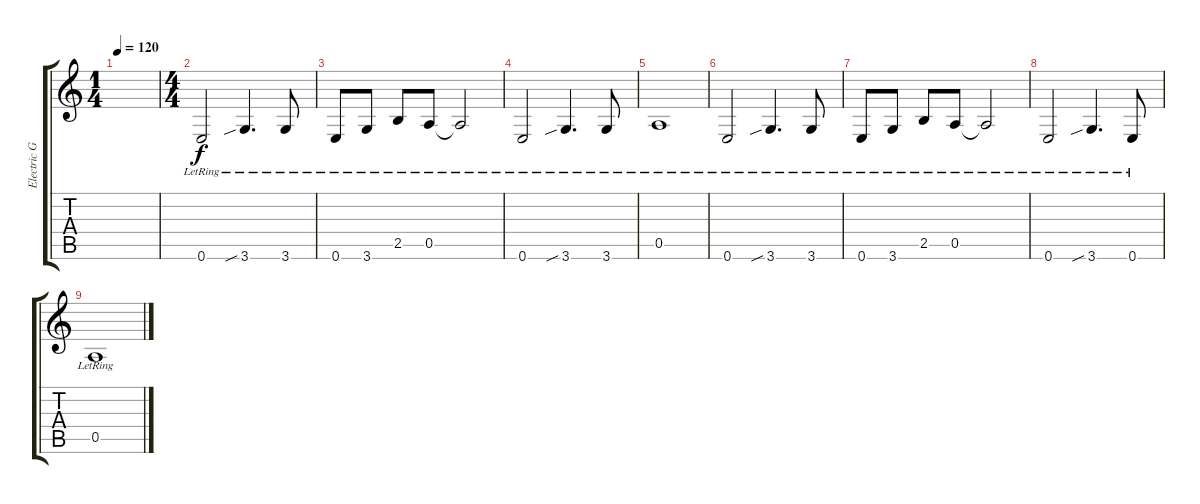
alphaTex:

\track ("Electric Guitar-bass" "Electric G") {instrument electricguitarclean}
\staff {score tabs}
\tuning (E4 B3 G3 D3 A2 E2) {hide}
\ts (1 4)
\tempo 120
\clef g2
\ks c
|
\ts (4 4)
0.6{lr}.2 3.6{sib lr}.4{d} 3.6{lr}.8 |
0.6{lr}.8 3.6{lr}.8 2.5{lr}.8 0.5{lr}.8 0.5{lr t}.2 |
0.6{lr}.2 3.6{sib lr}.4{d} 3.6{lr}.8 |
0.5{lr}.1 |
0.6{lr}.2 3.6{sib lr}.4{d} 3.6{lr}.8 |
0.6{lr}.8 3.6{lr}.8 2.5{lr}.8 0.5{lr}.8 0.5{lr t}.2 |
0.6{lr}.2 3.6{sib lr}.4{d} 0.6{lr}.8 |
0.5{lr}.1
